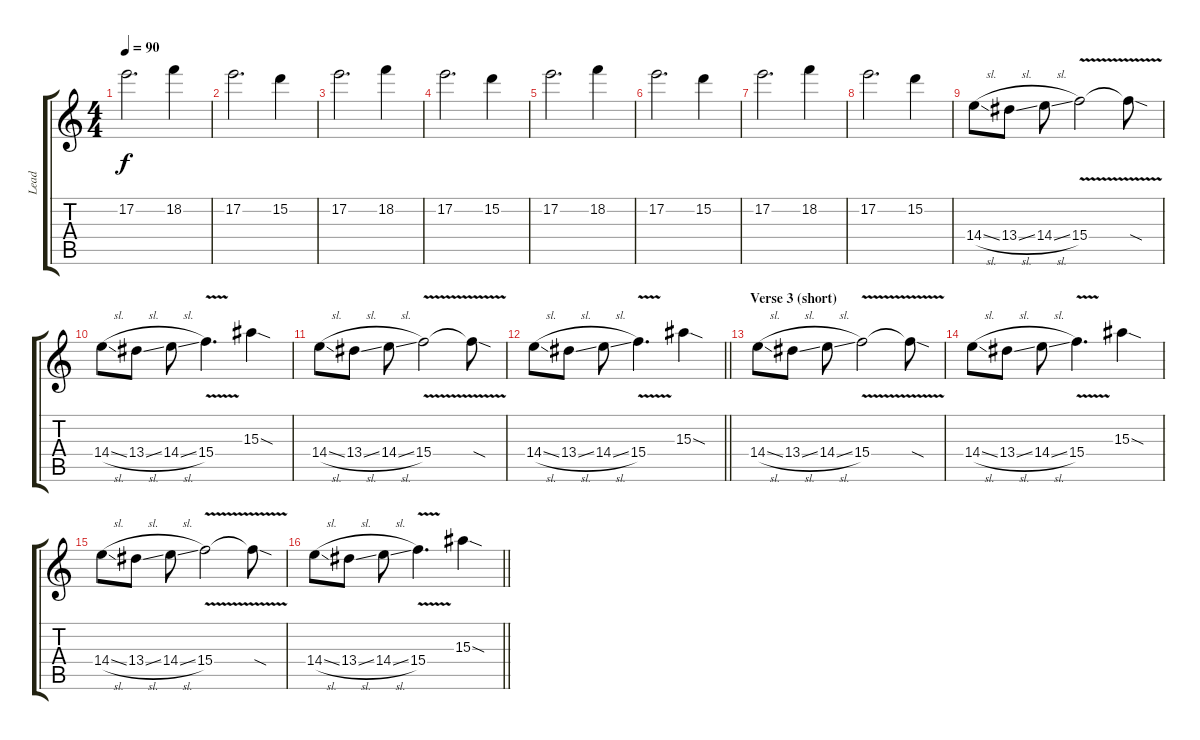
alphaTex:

\track ("Lead" "Lead") {instrument overdrivenguitar}
\staff {score tabs}
\tuning (E4 B3 G3 D3 A2 E2) {hide}
\ts (4 4)
\tempo 90
\clef g2
\ks c
17.2.2{d dy f} 18.2.4 |
17.2.2{d} 15.2.4 |
17.2.2{d} 18.2.4 |
17.2.2{d} 15.2.4 |
17.2.2{d} 18.2.4 |
17.2.2{d} 15.2.4 |
17.2.2{d} 18.2.4 |
17.2.2{d} 15.2.4 |
14.4{sl}.8 13.4{sl}.8 14.4{sl}.8 15.4{v}.2 15.4{sod t}.8 |
14.4{sl}.8 13.4{sl}.8 14.4{sl}.8 15.4{v}.4{d} 15.3{sod}.4 |
14.4{sl}.8 13.4{sl}.8 14.4{sl}.8 15.4{v}.2 15.4{sod t}.8 |
\barLineRight lightlight
14.4{sl}.8 13.4{sl}.8 14.4{sl}.8 15.4{v}.4{d} 15.3{sod}.4 |
\section ("" "Verse 3 (short)")
14.4{sl}.8 13.4{sl}.8 14.4{sl}.8 15.4{v}.2 15.4{sod t}.8 |
14.4{sl}.8 13.4{sl}.8 14.4{sl}.8 15.4{v}.4{d} 15.3{sod}.4 |
14.4{sl}.8 13.4{sl}.8 14.4{sl}.8 15.4{v}.2 15.4{sod t}.8 |
\barLineRight lightlight
14.4{sl}.8 13.4{sl}.8 14.4{sl}.8 15.4{v}.4{d} 15.3{sod}.4
